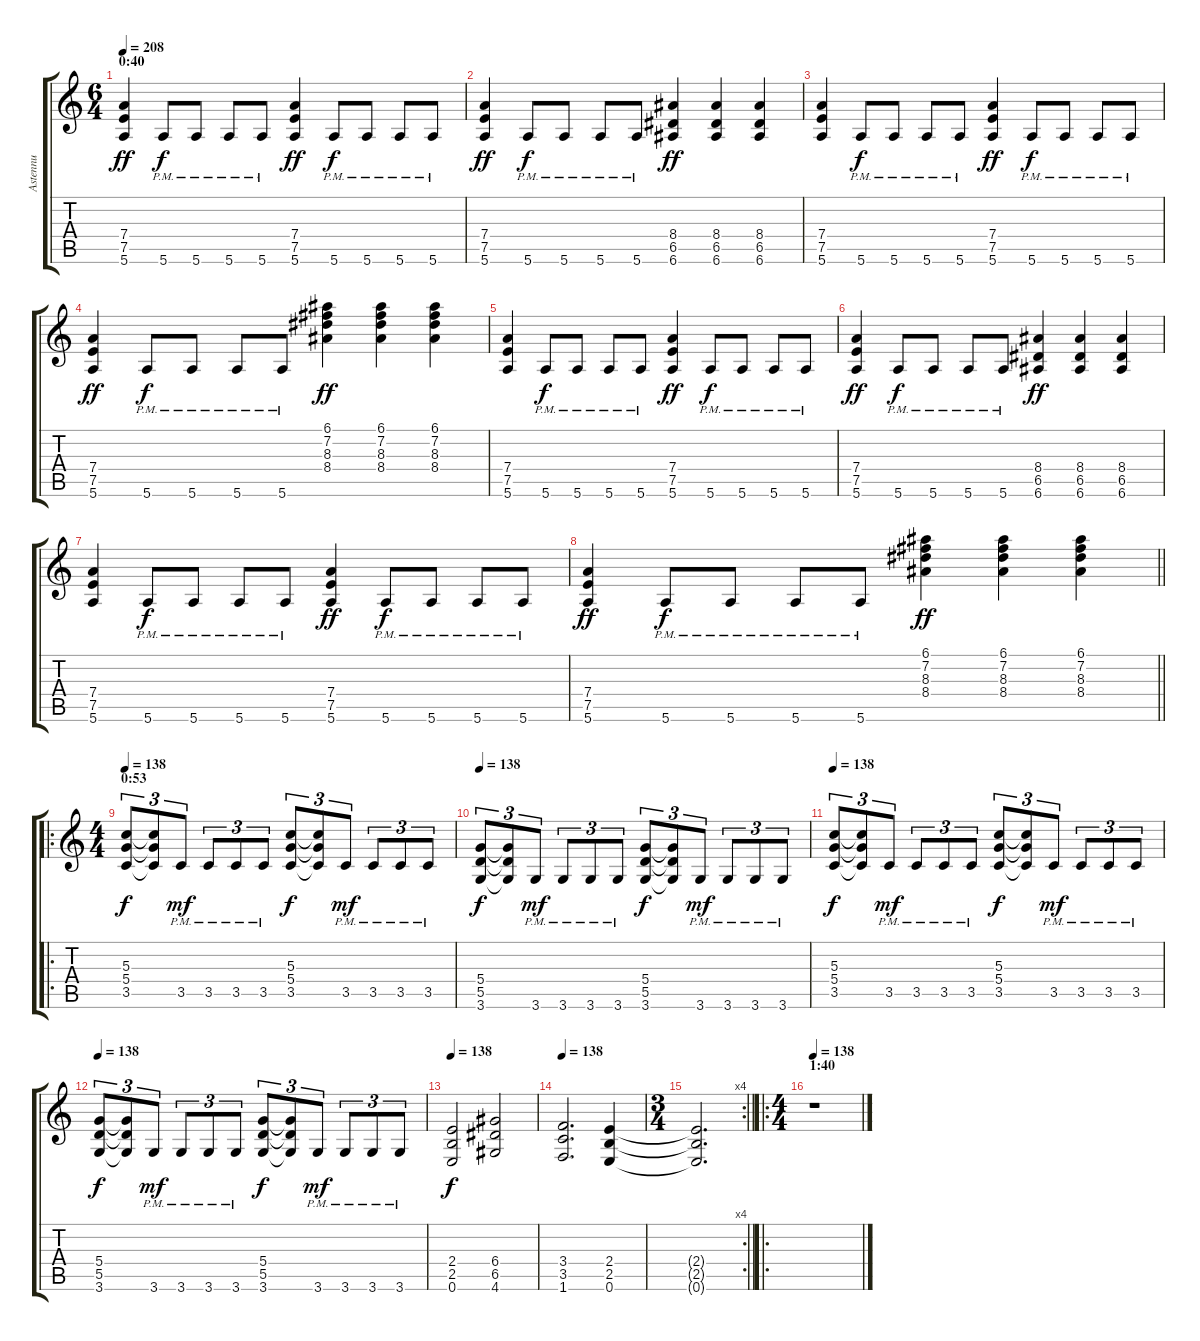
\track ("Astennu" "Astennu") {instrument distortionguitar}
\staff {score tabs}
\tuning (E4 B3 G3 D3 A2 E2) {hide}
\ts (6 4)
\section ("" "0:40")
\tempo 208
\clef g2
\ks c
(7.4 7.5 5.6).4{dy ff} 5.6{pm}.8{dy f} 5.6{pm}.8 5.6{pm}.8 5.6{pm}.8 (7.4 7.5 5.6).4{dy ff} 5.6{pm}.8{dy f} 5.6{pm}.8 5.6{pm}.8 5.6{pm}.8 |
(7.4 7.5 5.6).4{dy ff} 5.6{pm}.8{dy f} 5.6{pm}.8 5.6{pm}.8 5.6{pm}.8 (8.4 6.5 6.6).4{dy ff} (8.4 6.5 6.6).4 (8.4 6.5 6.6).4 |
(7.4 7.5 5.6).4 5.6{pm}.8{dy f} 5.6{pm}.8 5.6{pm}.8 5.6{pm}.8 (7.4 7.5 5.6).4{dy ff} 5.6{pm}.8{dy f} 5.6{pm}.8 5.6{pm}.8 5.6{pm}.8 |
(7.4 7.5 5.6).4{dy ff} 5.6{pm}.8{dy f} 5.6{pm}.8 5.6{pm}.8 5.6{pm}.8 (6.1 7.2 8.3 8.4).4{dy ff} (6.1 7.2 8.3 8.4).4 (6.1 7.2 8.3 8.4).4 |
(7.4 7.5 5.6).4 5.6{pm}.8{dy f} 5.6{pm}.8 5.6{pm}.8 5.6{pm}.8 (7.4 7.5 5.6).4{dy ff} 5.6{pm}.8{dy f} 5.6{pm}.8 5.6{pm}.8 5.6{pm}.8 |
(7.4 7.5 5.6).4{dy ff} 5.6{pm}.8{dy f} 5.6{pm}.8 5.6{pm}.8 5.6{pm}.8 (8.4 6.5 6.6).4{dy ff} (8.4 6.5 6.6).4 (8.4 6.5 6.6).4 |
(7.4 7.5 5.6).4 5.6{pm}.8{dy f} 5.6{pm}.8 5.6{pm}.8 5.6{pm}.8 (7.4 7.5 5.6).4{dy ff} 5.6{pm}.8{dy f} 5.6{pm}.8 5.6{pm}.8 5.6{pm}.8 |
\barLineRight lightlight
(7.4 7.5 5.6).4{dy ff} 5.6{pm}.8{dy f} 5.6{pm}.8 5.6{pm}.8 5.6{pm}.8 (6.1 7.2 8.3 8.4).4{dy ff} (6.1 7.2 8.3 8.4).4 (6.1 7.2 8.3 8.4).4 |
\ro
\ts (4 4)
\section ("" "0:53")
\tempo 138
(5.3 5.4 3.5).8{tu (3 2) dy f} (5.3{t} 5.4{t} 3.5{t}).8{tu (3 2)} 3.5{pm}.8{tu (3 2) dy mf} 3.5{pm}.8{tu (3 2)} 3.5{pm}.8{tu (3 2)} 3.5{pm}.8{tu (3 2)} (5.3 5.4 3.5).8{tu (3 2) dy f} (5.3{t} 5.4{t} 3.5{t}).8{tu (3 2)} 3.5{pm}.8{tu (3 2) dy mf} 3.5{pm}.8{tu (3 2)} 3.5{pm}.8{tu (3 2)} 3.5{pm}.8{tu (3 2)} |
\tempo 138
(5.4 5.5 3.6).8{tu (3 2) dy f} (5.4{t} 5.5{t} 3.6{t}).8{tu (3 2)} 3.6{pm}.8{tu (3 2) dy mf} 3.6{pm}.8{tu (3 2)} 3.6{pm}.8{tu (3 2)} 3.6{pm}.8{tu (3 2)} (5.4 5.5 3.6).8{tu (3 2) dy f} (5.4{t} 5.5{t} 3.6{t}).8{tu (3 2)} 3.6{pm}.8{tu (3 2) dy mf} 3.6{pm}.8{tu (3 2)} 3.6{pm}.8{tu (3 2)} 3.6{pm}.8{tu (3 2)} |
\tempo 138
(5.3 5.4 3.5).8{tu (3 2) dy f} (5.3{t} 5.4{t} 3.5{t}).8{tu (3 2)} 3.5{pm}.8{tu (3 2) dy mf} 3.5{pm}.8{tu (3 2)} 3.5{pm}.8{tu (3 2)} 3.5{pm}.8{tu (3 2)} (5.3 5.4 3.5).8{tu (3 2) dy f} (5.3{t} 5.4{t} 3.5{t}).8{tu (3 2)} 3.5{pm}.8{tu (3 2) dy mf} 3.5{pm}.8{tu (3 2)} 3.5{pm}.8{tu (3 2)} 3.5{pm}.8{tu (3 2)} |
\tempo 138
(5.4 5.5 3.6).8{tu (3 2) dy f} (5.4{t} 5.5{t} 3.6{t}).8{tu (3 2)} 3.6{pm}.8{tu (3 2) dy mf} 3.6{pm}.8{tu (3 2)} 3.6{pm}.8{tu (3 2)} 3.6{pm}.8{tu (3 2)} (5.4 5.5 3.6).8{tu (3 2) dy f} (5.4{t} 5.5{t} 3.6{t}).8{tu (3 2)} 3.6{pm}.8{tu (3 2) dy mf} 3.6{pm}.8{tu (3 2)} 3.6{pm}.8{tu (3 2)} 3.6{pm}.8{tu (3 2)} |
\tempo 138
(2.4 2.5 0.6).2{dy f} (6.4 6.5 4.6).2 |
\tempo 138
(3.4 3.5 1.6).2{d} (2.4 2.5 0.6).4 |
\rc 4
\ts (3 4)
\barLineRight lightlight
(2.4{t} 2.5{t} 0.6{t}).2{d} |
\ro
\ts (4 4)
\section ("" "1:40")
\tempo 138
r.1
